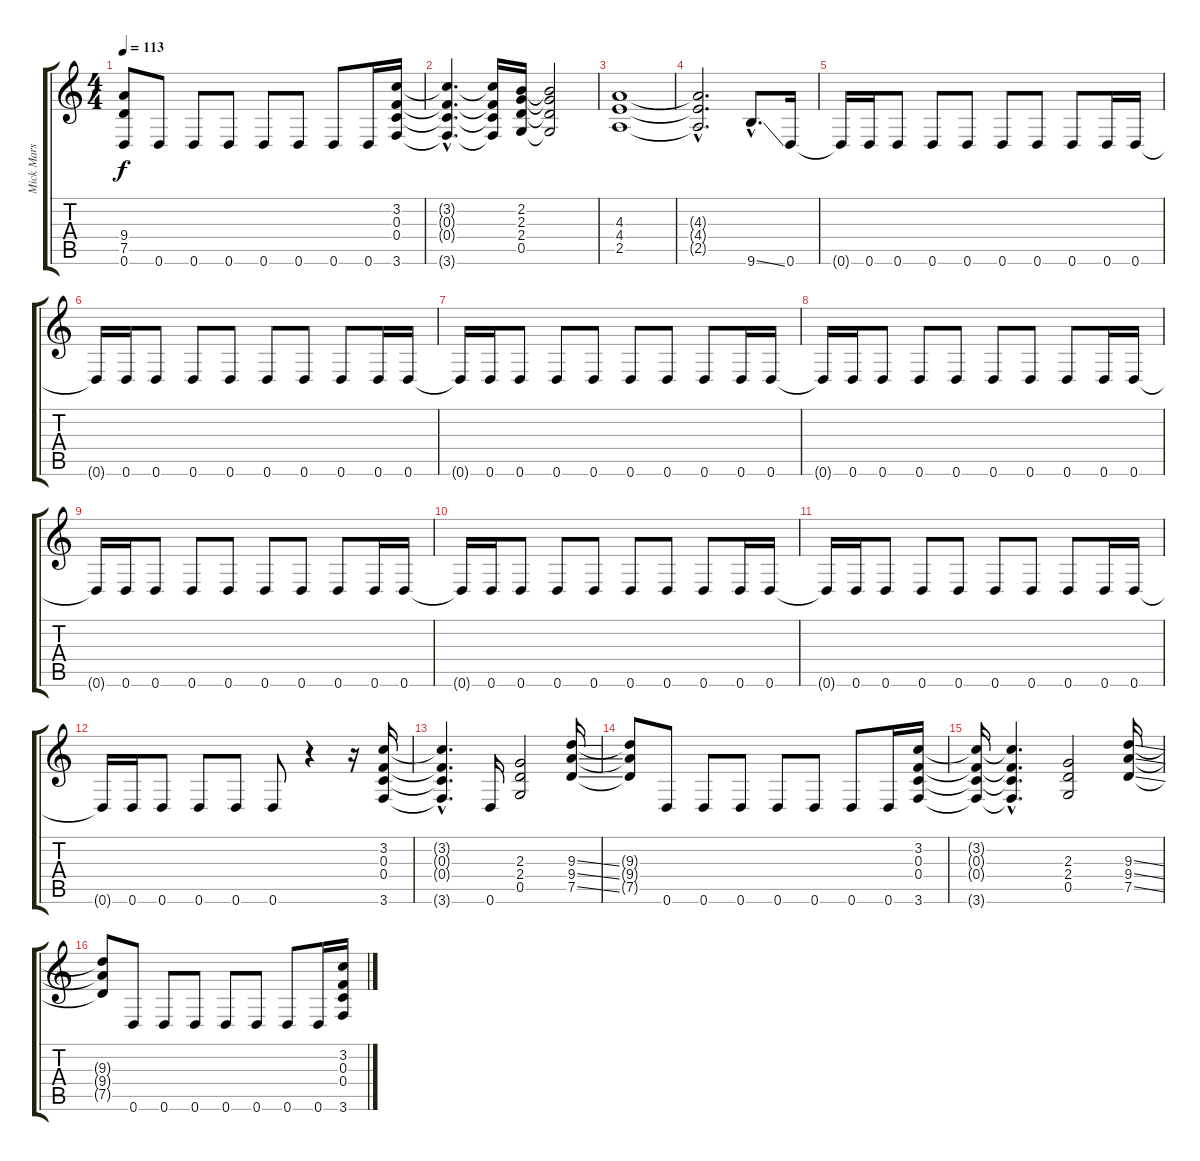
\track ("Mick Mars" "Mick Mars") {instrument overdrivenguitar}
\staff {score tabs}
\tuning (D4 A3 F3 C3 G2 D2) {hide}
\ts (4 4)
\tempo 113
\clef g2
\ks c
(9.4{t} 7.5{t} 0.6{t}).8{dy f} 0.6.8 0.6.8 0.6.8 0.6.8 0.6.8 0.6.8 0.6.16 (3.2 0.3 0.4 3.6).16 |
(3.2{hac t} 0.3{hac t} 0.4{hac t} 3.6{hac t}).4{d} (3.2{t} 0.3{t} 0.4{t} 3.6{t}).16 (2.2 2.3 2.4 0.5).16 (2.2{t} 2.3{t} 2.4{t} 0.5{t}).2 |
(4.3 4.4 2.5).1 |
(4.3{hac t} 4.4{hac t} 2.5{hac t}).2{d} 9.6{ss hac}.8{d} 0.6.16 |
0.6{t}.16 0.6.16 0.6.8 0.6.8 0.6.8 0.6.8 0.6.8 0.6.8 0.6.16 0.6.16 |
0.6{t}.16 0.6.16 0.6.8 0.6.8 0.6.8 0.6.8 0.6.8 0.6.8 0.6.16 0.6.16 |
0.6{t}.16 0.6.16 0.6.8 0.6.8 0.6.8 0.6.8 0.6.8 0.6.8 0.6.16 0.6.16 |
0.6{t}.16 0.6.16 0.6.8 0.6.8 0.6.8 0.6.8 0.6.8 0.6.8 0.6.16 0.6.16 |
0.6{t}.16 0.6.16 0.6.8 0.6.8 0.6.8 0.6.8 0.6.8 0.6.8 0.6.16 0.6.16 |
0.6{t}.16 0.6.16 0.6.8 0.6.8 0.6.8 0.6.8 0.6.8 0.6.8 0.6.16 0.6.16 |
0.6{t}.16 0.6.16 0.6.8 0.6.8 0.6.8 0.6.8 0.6.8 0.6.8 0.6.16 0.6.16 |
0.6{t}.16 0.6.16 0.6.8 0.6.8 0.6.8 0.6.8 r.4 r.16 (3.2 0.3 0.4 3.6).16 |
(3.2{hac t} 0.3{hac t} 0.4{hac t} 3.6{hac t}).4{d} 0.6.16 (2.3 2.4 0.5).2 (9.3{ss} 9.4{ss} 7.5{ss}).16 |
(9.3{t} 9.4{t} 7.5{t}).8 0.6.8 0.6.8 0.6.8 0.6.8 0.6.8 0.6.8 0.6.16 (3.2 0.3 0.4 3.6).16 |
(3.2{t} 0.3{t} 0.4{t} 3.6{t}).16 (3.2{hac t} 0.3{hac t} 0.4{hac t} 3.6{hac t}).4{d} (2.3 2.4 0.5).2 (9.3{ss} 9.4{ss} 7.5{ss}).16 |
(9.3{t} 9.4{t} 7.5{t}).8 0.6.8 0.6.8 0.6.8 0.6.8 0.6.8 0.6.8 0.6.16 (3.2 0.3 0.4 3.6).16
